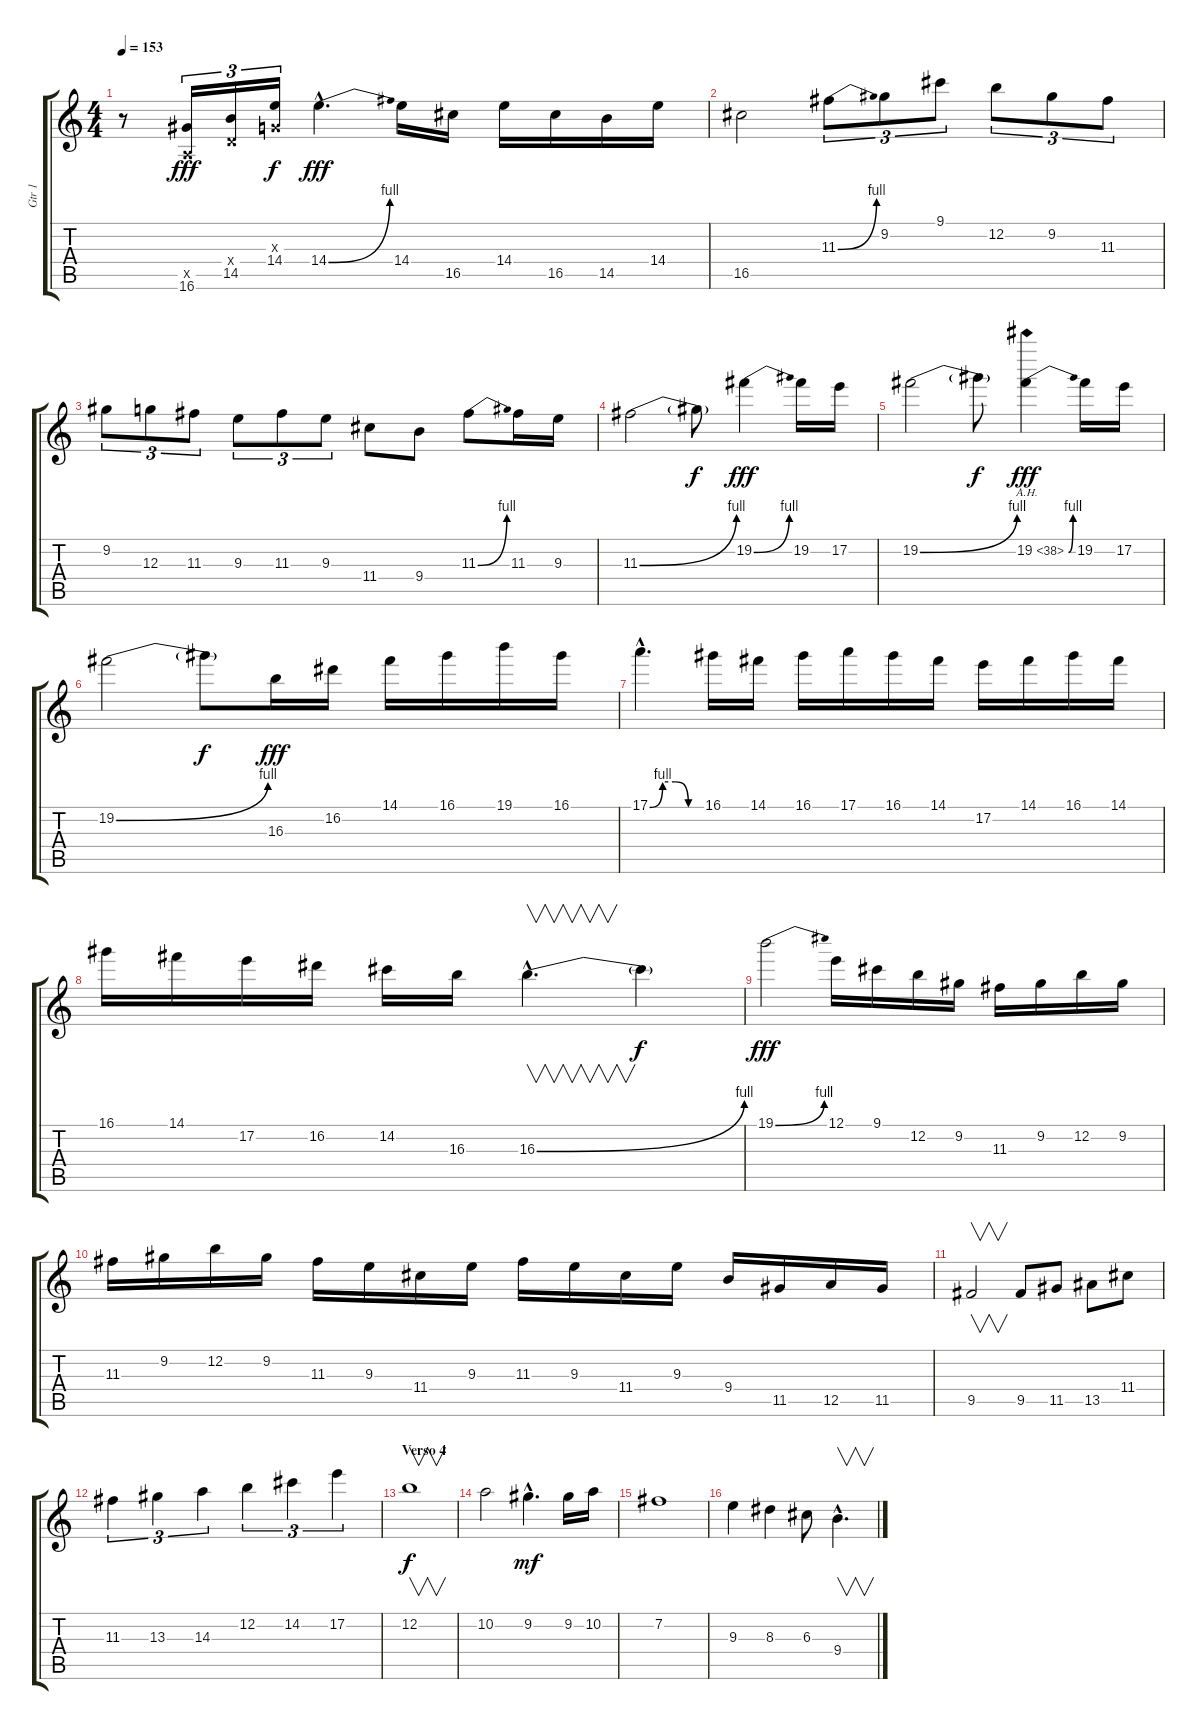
\track ("Gtr 1" "Gtr 1") {instrument distortionguitar}
\staff {score tabs}
\tuning (E4 B3 G3 D3 A2 E2) {hide}
\ts (4 4)
\tempo 153
\clef g2
\ks c
r.8{dy fff} (0.5{x} 16.6).16{tu (3 2)} (0.4{x} 14.5).16{tu (3 2)} (0.3{x} 14.4).16{tu (3 2) dy f} 14.4{be (bend 0 0 60 4) hac}.4{d dy fff} 14.4.16 16.5.16 14.4.16 16.5.16 14.5.16 14.4.16 |
16.5.2 11.3{be (bend 0 0 60 4)}.8{tu (3 2)} 9.2.8{tu (3 2)} 9.1.8{tu (3 2)} 12.2.8{tu (3 2)} 9.2.8{tu (3 2)} 11.3.8{tu (3 2)} |
9.2.8{tu (3 2)} 12.3.8{tu (3 2)} 11.3.8{tu (3 2)} 9.3.8{tu (3 2)} 11.3.8{tu (3 2)} 9.3.8{tu (3 2)} 11.4.8 9.4.8 11.3{be (bend 0 0 60 4)}.8 11.3.16 9.3.16 |
11.3{be (bend 0 0 60 4)}.2 11.3{t}.8{dy f} 19.2{be (bend 0 0 60 4)}.4{dy fff} 19.2.16 17.2.16 |
19.2{be (bend 0 0 60 4)}.2 19.2{t}.8{dy f} 19.2{be (bend 0 0 60 4) ah 19}.4{dy fff} 19.2.16 17.2.16 |
19.2{be (bend 0 0 60 4)}.2 19.2{t}.8{dy f} 16.3.16{dy fff} 16.2.16 14.1.16 16.1.16 19.1.16 16.1.16 |
17.1{be (custom 0 0 15 4 30 4 45 0 60 0) hac}.4{d} 16.1.16 14.1.16 16.1.16 17.1.16 16.1.16 14.1.16 17.2.16 14.1.16 16.1.16 14.1.16 |
16.1.16 14.1.16 17.2.16 16.2.16 14.2.16 16.3.16 16.3{be (bend 0 0 60 4) hac}.4{v d} 16.3{t}.4{dy f} |
19.1{be (bend 0 0 60 4)}.2{dy fff} 12.1.16 9.1.16 12.2.16 9.2.16 11.3.16 9.2.16 12.2.16 9.2.16 |
11.3.16 9.2.16 12.2.16 9.2.16 11.3.16 9.3.16 11.4.16 9.3.16 11.3.16 9.3.16 11.4.16 9.3.16 9.4.16 11.5.16 12.5.16 11.5.16 |
9.5.2{v} 9.5.8 11.5.8 13.5.8 11.4.8 |
11.3.4{tu (3 2)} 13.3.4{tu (3 2)} 14.3.4{tu (3 2)} 12.2.4{tu (3 2)} 14.2.4{tu (3 2)} 17.2.4{tu (3 2)} |
\section ("" "Verso 4")
12.2.1{v dy f} |
10.2.2 9.2{hac}.4{d dy mf} 9.2.16 10.2.16 |
7.2.1 |
9.3.4 8.3.4 6.3.8 9.4{hac}.4{v d}
